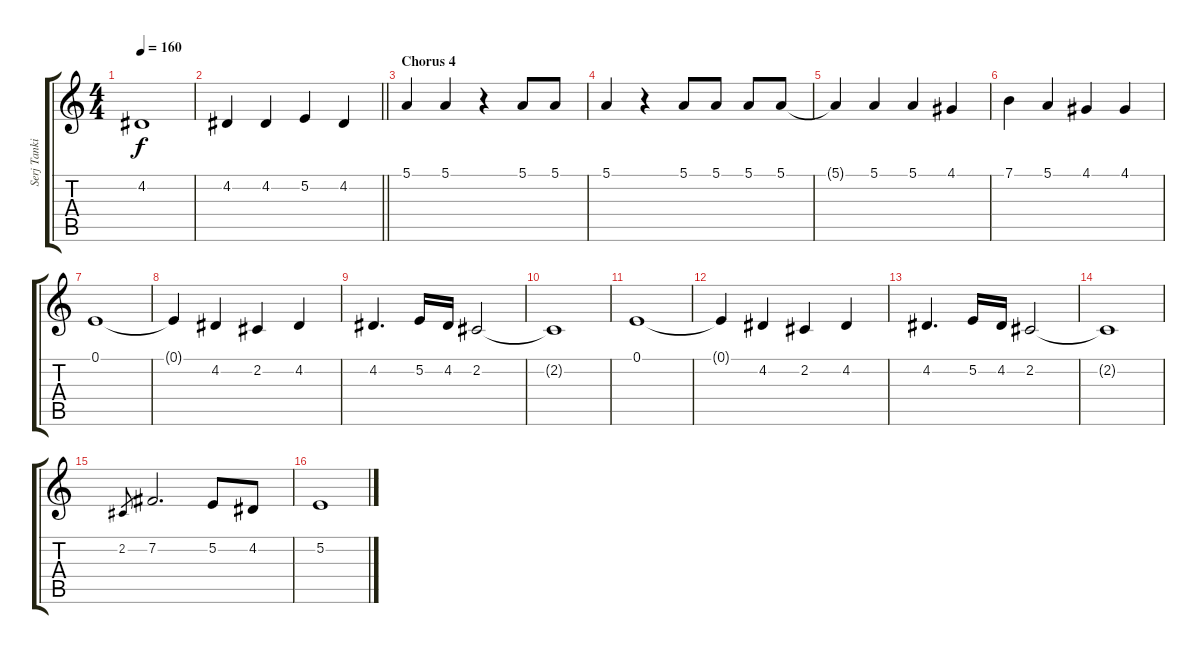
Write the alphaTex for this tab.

\track ("Serj Tankian(Vocals)" "Serj Tanki") {instrument cello}
\staff {score tabs}
\tuning (E4 B3 G3 D3 A2 E2) {hide}
\ts (4 4)
\tempo 160
\clef g2
\ks c
4.2.1{dy f} |
\barLineRight lightlight
4.2.4 4.2.4 5.2.4 4.2.4 |
\section ("" "Chorus 4")
5.1.4 5.1.4 r.4 5.1.8 5.1.8 |
5.1.4 r.4 5.1.8 5.1.8 5.1.8 5.1.8 |
5.1{t}.4 5.1.4 5.1.4 4.1.4 |
7.1.4 5.1.4 4.1.4 4.1.4 |
0.1.1 |
0.1{t}.4 4.2.4 2.2.4 4.2.4 |
4.2.4{d} 5.2.16 4.2.16 2.2.2 |
2.2{t}.1 |
0.1.1 |
0.1{t}.4 4.2.4 2.2.4 4.2.4 |
4.2.4{d} 5.2.16 4.2.16 2.2.2 |
2.2{t}.1 |
2.2.8{gr} 7.2.2{d} 5.2.8 4.2.8 |
5.2.1
